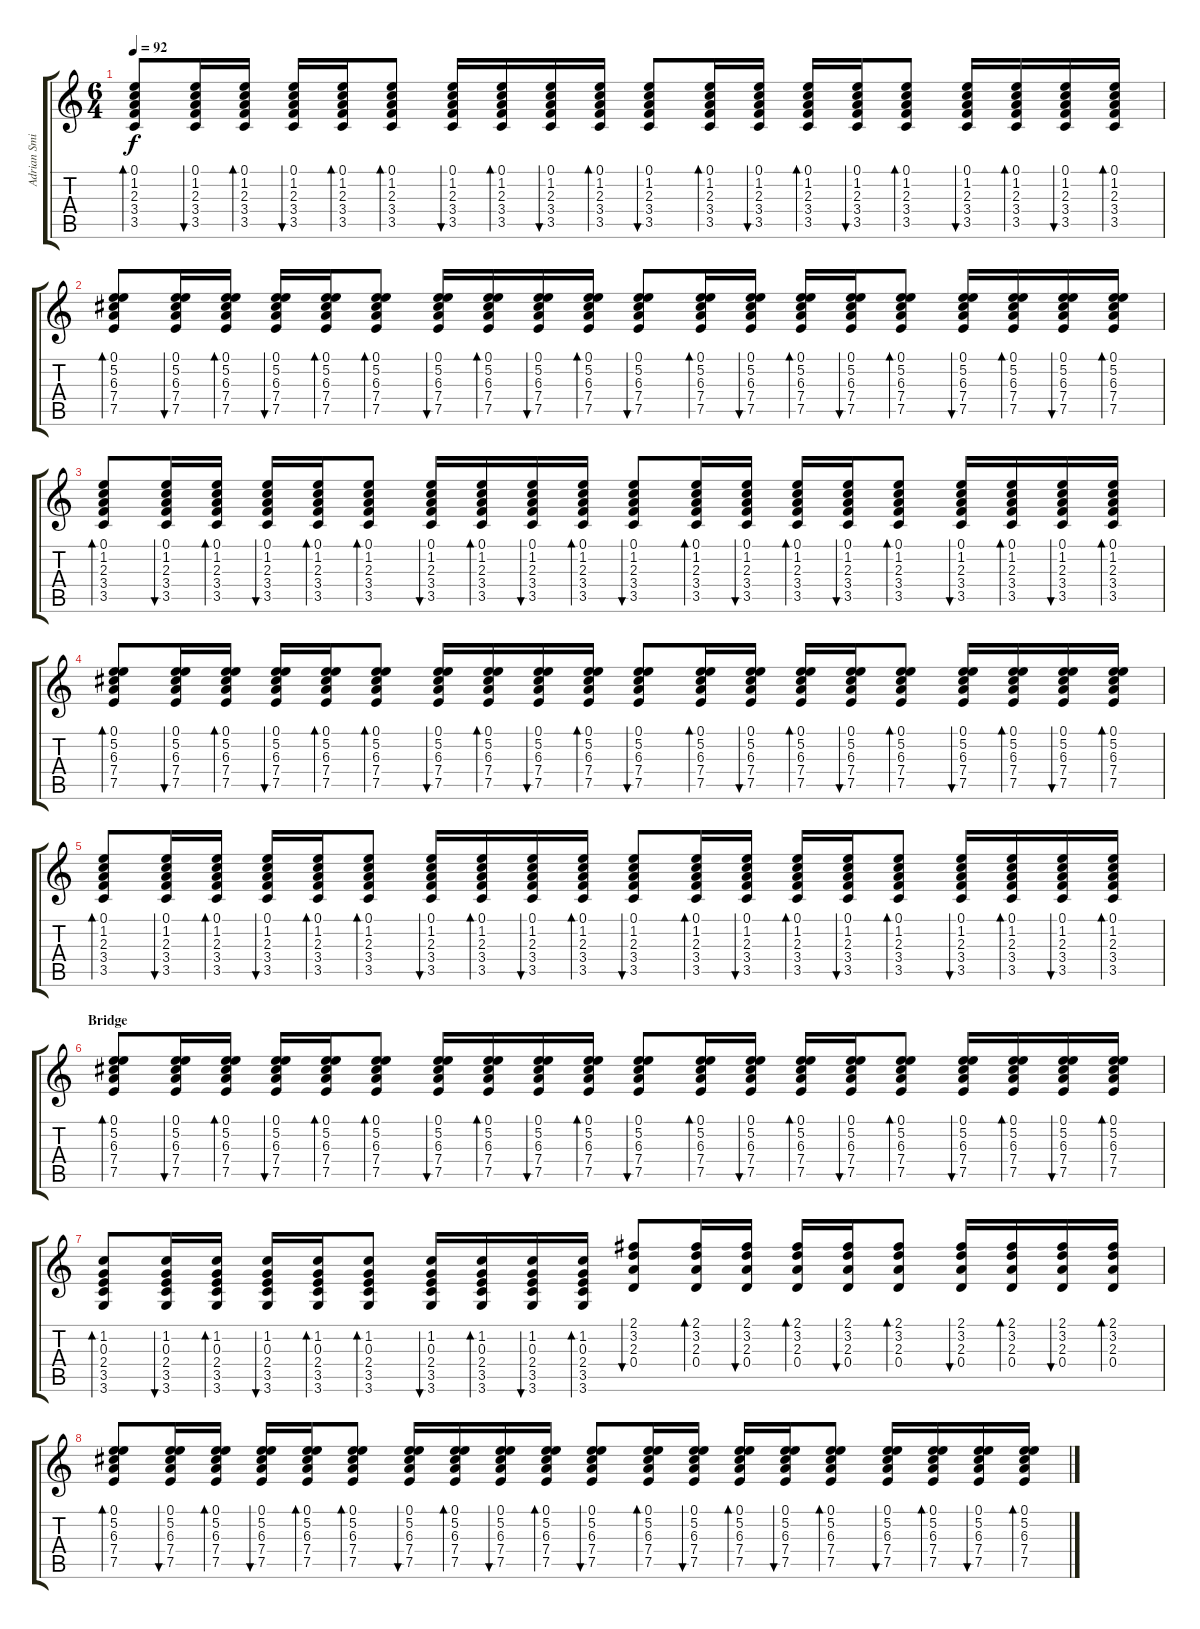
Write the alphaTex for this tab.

\track ("Adrian Smith" "Adrian Smi") {instrument acousticguitarsteel}
\staff {score tabs}
\tuning (E4 B3 G3 D3 A2 E2) {hide}
\ts (6 4)
\tempo 92
\clef g2
\ks c
(0.1 1.2 2.3 3.4 3.5).8{bd 60 dy f} (0.1 1.2 2.3 3.4 3.5).16{bu 60} (0.1 1.2 2.3 3.4 3.5).16{bd 60} (0.1 1.2 2.3 3.4 3.5).16{bu 60} (0.1 1.2 2.3 3.4 3.5).16{bd 60} (0.1 1.2 2.3 3.4 3.5).8{bd 60} (0.1 1.2 2.3 3.4 3.5).16{bu 60} (0.1 1.2 2.3 3.4 3.5).16{bd 60} (0.1 1.2 2.3 3.4 3.5).16{bu 60} (0.1 1.2 2.3 3.4 3.5).16{bd 60} (0.1 1.2 2.3 3.4 3.5).8{bu 60} (0.1 1.2 2.3 3.4 3.5).16{bd 60} (0.1 1.2 2.3 3.4 3.5).16{bu 60} (0.1 1.2 2.3 3.4 3.5).16{bd 60} (0.1 1.2 2.3 3.4 3.5).16{bu 60} (0.1 1.2 2.3 3.4 3.5).8{bd 60} (0.1 1.2 2.3 3.4 3.5).16{bu 60} (0.1 1.2 2.3 3.4 3.5).16{bd 60} (0.1 1.2 2.3 3.4 3.5).16{bu 60} (0.1 1.2 2.3 3.4 3.5).16{bd 60} |
(0.1 5.2 6.3 7.4 7.5).8{bd 60} (0.1 5.2 6.3 7.4 7.5).16{bu 60} (0.1 5.2 6.3 7.4 7.5).16{bd 60} (0.1 5.2 6.3 7.4 7.5).16{bu 60} (0.1 5.2 6.3 7.4 7.5).16{bd 60} (0.1 5.2 6.3 7.4 7.5).8{bd 60} (0.1 5.2 6.3 7.4 7.5).16{bu 60} (0.1 5.2 6.3 7.4 7.5).16{bd 60} (0.1 5.2 6.3 7.4 7.5).16{bu 60} (0.1 5.2 6.3 7.4 7.5).16{bd 60} (0.1 5.2 6.3 7.4 7.5).8{bu 60} (0.1 5.2 6.3 7.4 7.5).16{bd 60} (0.1 5.2 6.3 7.4 7.5).16{bu 60} (0.1 5.2 6.3 7.4 7.5).16{bd 60} (0.1 5.2 6.3 7.4 7.5).16{bu 60} (0.1 5.2 6.3 7.4 7.5).8{bd 60} (0.1 5.2 6.3 7.4 7.5).16{bu 60} (0.1 5.2 6.3 7.4 7.5).16{bd 60} (0.1 5.2 6.3 7.4 7.5).16{bu 60} (0.1 5.2 6.3 7.4 7.5).16{bd 60} |
(0.1 1.2 2.3 3.4 3.5).8{bd 60} (0.1 1.2 2.3 3.4 3.5).16{bu 60} (0.1 1.2 2.3 3.4 3.5).16{bd 60} (0.1 1.2 2.3 3.4 3.5).16{bu 60} (0.1 1.2 2.3 3.4 3.5).16{bd 60} (0.1 1.2 2.3 3.4 3.5).8{bd 60} (0.1 1.2 2.3 3.4 3.5).16{bu 60} (0.1 1.2 2.3 3.4 3.5).16{bd 60} (0.1 1.2 2.3 3.4 3.5).16{bu 60} (0.1 1.2 2.3 3.4 3.5).16{bd 60} (0.1 1.2 2.3 3.4 3.5).8{bu 60} (0.1 1.2 2.3 3.4 3.5).16{bd 60} (0.1 1.2 2.3 3.4 3.5).16{bu 60} (0.1 1.2 2.3 3.4 3.5).16{bd 60} (0.1 1.2 2.3 3.4 3.5).16{bu 60} (0.1 1.2 2.3 3.4 3.5).8{bd 60} (0.1 1.2 2.3 3.4 3.5).16{bu 60} (0.1 1.2 2.3 3.4 3.5).16{bd 60} (0.1 1.2 2.3 3.4 3.5).16{bu 60} (0.1 1.2 2.3 3.4 3.5).16{bd 60} |
(0.1 5.2 6.3 7.4 7.5).8{bd 60} (0.1 5.2 6.3 7.4 7.5).16{bu 60} (0.1 5.2 6.3 7.4 7.5).16{bd 60} (0.1 5.2 6.3 7.4 7.5).16{bu 60} (0.1 5.2 6.3 7.4 7.5).16{bd 60} (0.1 5.2 6.3 7.4 7.5).8{bd 60} (0.1 5.2 6.3 7.4 7.5).16{bu 60} (0.1 5.2 6.3 7.4 7.5).16{bd 60} (0.1 5.2 6.3 7.4 7.5).16{bu 60} (0.1 5.2 6.3 7.4 7.5).16{bd 60} (0.1 5.2 6.3 7.4 7.5).8{bu 60} (0.1 5.2 6.3 7.4 7.5).16{bd 60} (0.1 5.2 6.3 7.4 7.5).16{bu 60} (0.1 5.2 6.3 7.4 7.5).16{bd 60} (0.1 5.2 6.3 7.4 7.5).16{bu 60} (0.1 5.2 6.3 7.4 7.5).8{bd 60} (0.1 5.2 6.3 7.4 7.5).16{bu 60} (0.1 5.2 6.3 7.4 7.5).16{bd 60} (0.1 5.2 6.3 7.4 7.5).16{bu 60} (0.1 5.2 6.3 7.4 7.5).16{bd 60} |
(0.1 1.2 2.3 3.4 3.5).8{bd 60} (0.1 1.2 2.3 3.4 3.5).16{bu 60} (0.1 1.2 2.3 3.4 3.5).16{bd 60} (0.1 1.2 2.3 3.4 3.5).16{bu 60} (0.1 1.2 2.3 3.4 3.5).16{bd 60} (0.1 1.2 2.3 3.4 3.5).8{bd 60} (0.1 1.2 2.3 3.4 3.5).16{bu 60} (0.1 1.2 2.3 3.4 3.5).16{bd 60} (0.1 1.2 2.3 3.4 3.5).16{bu 60} (0.1 1.2 2.3 3.4 3.5).16{bd 60} (0.1 1.2 2.3 3.4 3.5).8{bu 60} (0.1 1.2 2.3 3.4 3.5).16{bd 60} (0.1 1.2 2.3 3.4 3.5).16{bu 60} (0.1 1.2 2.3 3.4 3.5).16{bd 60} (0.1 1.2 2.3 3.4 3.5).16{bu 60} (0.1 1.2 2.3 3.4 3.5).8{bd 60} (0.1 1.2 2.3 3.4 3.5).16{bu 60} (0.1 1.2 2.3 3.4 3.5).16{bd 60} (0.1 1.2 2.3 3.4 3.5).16{bu 60} (0.1 1.2 2.3 3.4 3.5).16{bd 60} |
\section ("" "Bridge")
(0.1 5.2 6.3 7.4 7.5).8{bd 60} (0.1 5.2 6.3 7.4 7.5).16{bu 60} (0.1 5.2 6.3 7.4 7.5).16{bd 60} (0.1 5.2 6.3 7.4 7.5).16{bu 60} (0.1 5.2 6.3 7.4 7.5).16{bd 60} (0.1 5.2 6.3 7.4 7.5).8{bd 60} (0.1 5.2 6.3 7.4 7.5).16{bu 60} (0.1 5.2 6.3 7.4 7.5).16{bd 60} (0.1 5.2 6.3 7.4 7.5).16{bu 60} (0.1 5.2 6.3 7.4 7.5).16{bd 60} (0.1 5.2 6.3 7.4 7.5).8{bu 60} (0.1 5.2 6.3 7.4 7.5).16{bd 60} (0.1 5.2 6.3 7.4 7.5).16{bu 60} (0.1 5.2 6.3 7.4 7.5).16{bd 60} (0.1 5.2 6.3 7.4 7.5).16{bu 60} (0.1 5.2 6.3 7.4 7.5).8{bd 60} (0.1 5.2 6.3 7.4 7.5).16{bu 60} (0.1 5.2 6.3 7.4 7.5).16{bd 60} (0.1 5.2 6.3 7.4 7.5).16{bu 60} (0.1 5.2 6.3 7.4 7.5).16{bd 60} |
(1.2 0.3 2.4 3.5 3.6).8{bd 60} (1.2 0.3 2.4 3.5 3.6).16{bu 60} (1.2 0.3 2.4 3.5 3.6).16{bd 60} (1.2 0.3 2.4 3.5 3.6).16{bu 60} (1.2 0.3 2.4 3.5 3.6).16{bd 60} (1.2 0.3 2.4 3.5 3.6).8{bd 60} (1.2 0.3 2.4 3.5 3.6).16{bu 60} (1.2 0.3 2.4 3.5 3.6).16{bd 60} (1.2 0.3 2.4 3.5 3.6).16{bu 60} (1.2 0.3 2.4 3.5 3.6).16{bd 60} (2.1 3.2 2.3 0.4).8{bu 60} (2.1 3.2 2.3 0.4).16{bd 60} (2.1 3.2 2.3 0.4).16{bu 60} (2.1 3.2 2.3 0.4).16{bd 60} (2.1 3.2 2.3 0.4).16{bu 60} (2.1 3.2 2.3 0.4).8{bd 60} (2.1 3.2 2.3 0.4).16{bu 60} (2.1 3.2 2.3 0.4).16{bd 60} (2.1 3.2 2.3 0.4).16{bu 60} (2.1 3.2 2.3 0.4).16{bd 60} |
(0.1 5.2 6.3 7.4 7.5).8{bd 60} (0.1 5.2 6.3 7.4 7.5).16{bu 60} (0.1 5.2 6.3 7.4 7.5).16{bd 60} (0.1 5.2 6.3 7.4 7.5).16{bu 60} (0.1 5.2 6.3 7.4 7.5).16{bd 60} (0.1 5.2 6.3 7.4 7.5).8{bd 60} (0.1 5.2 6.3 7.4 7.5).16{bu 60} (0.1 5.2 6.3 7.4 7.5).16{bd 60} (0.1 5.2 6.3 7.4 7.5).16{bu 60} (0.1 5.2 6.3 7.4 7.5).16{bd 60} (0.1 5.2 6.3 7.4 7.5).8{bu 60} (0.1 5.2 6.3 7.4 7.5).16{bd 60} (0.1 5.2 6.3 7.4 7.5).16{bu 60} (0.1 5.2 6.3 7.4 7.5).16{bd 60} (0.1 5.2 6.3 7.4 7.5).16{bu 60} (0.1 5.2 6.3 7.4 7.5).8{bd 60} (0.1 5.2 6.3 7.4 7.5).16{bu 60} (0.1 5.2 6.3 7.4 7.5).16{bd 60} (0.1 5.2 6.3 7.4 7.5).16{bu 60} (0.1 5.2 6.3 7.4 7.5).16{bd 60}
